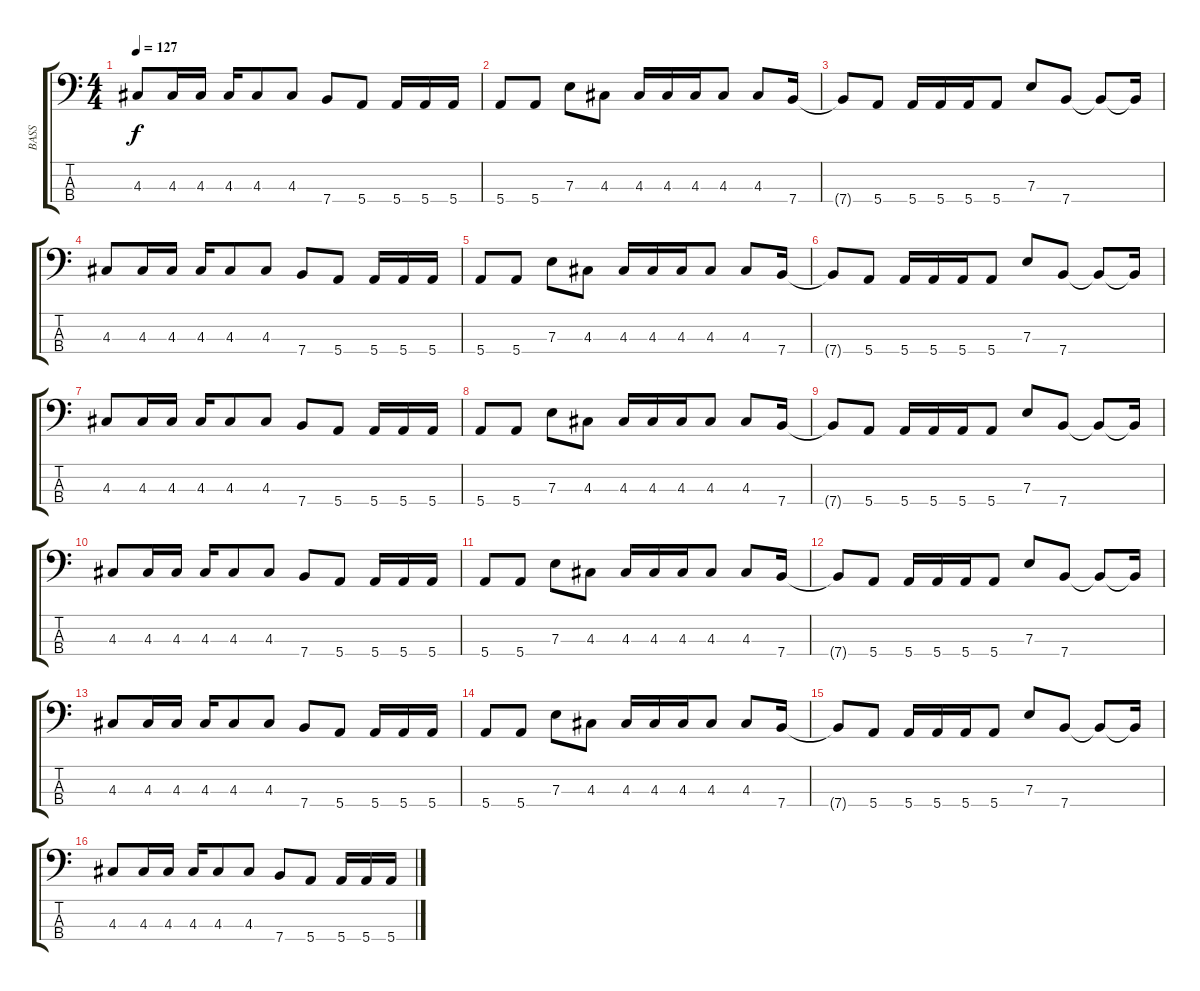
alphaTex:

\track ("BASS" "BASS") {instrument electricbassfinger}
\staff {score tabs}
\tuning (G2 D2 A1 E1) {hide}
\ts (4 4)
\tempo 127
\clef f4
\ks c
4.3.8{dy f instrument electricbassfinger} 4.3.16 4.3.16 4.3.16 4.3.8 4.3.8 7.4.8 5.4.8 5.4.16 5.4.16 5.4.16 |
5.4.8 5.4.8 7.3.8 4.3.8 4.3.16 4.3.16 4.3.16 4.3.8 4.3.8 7.4.16 |
7.4{t}.8 5.4.8 5.4.16 5.4.16 5.4.16 5.4.8 7.3.8 7.4.8 7.4{t}.8 7.4{t}.16 |
4.3.8 4.3.16 4.3.16 4.3.16 4.3.8 4.3.8 7.4.8 5.4.8 5.4.16 5.4.16 5.4.16 |
5.4.8 5.4.8 7.3.8 4.3.8 4.3.16 4.3.16 4.3.16 4.3.8 4.3.8 7.4.16 |
7.4{t}.8 5.4.8 5.4.16 5.4.16 5.4.16 5.4.8 7.3.8 7.4.8 7.4{t}.8 7.4{t}.16 |
4.3.8 4.3.16 4.3.16 4.3.16 4.3.8 4.3.8 7.4.8 5.4.8 5.4.16 5.4.16 5.4.16 |
5.4.8 5.4.8 7.3.8 4.3.8 4.3.16 4.3.16 4.3.16 4.3.8 4.3.8 7.4.16 |
7.4{t}.8 5.4.8 5.4.16 5.4.16 5.4.16 5.4.8 7.3.8 7.4.8 7.4{t}.8 7.4{t}.16 |
4.3.8 4.3.16 4.3.16 4.3.16 4.3.8 4.3.8 7.4.8 5.4.8 5.4.16 5.4.16 5.4.16 |
5.4.8 5.4.8 7.3.8 4.3.8 4.3.16 4.3.16 4.3.16 4.3.8 4.3.8 7.4.16 |
7.4{t}.8 5.4.8 5.4.16 5.4.16 5.4.16 5.4.8 7.3.8 7.4.8 7.4{t}.8 7.4{t}.16 |
4.3.8 4.3.16 4.3.16 4.3.16 4.3.8 4.3.8 7.4.8 5.4.8 5.4.16 5.4.16 5.4.16 |
5.4.8 5.4.8 7.3.8 4.3.8 4.3.16 4.3.16 4.3.16 4.3.8 4.3.8 7.4.16 |
7.4{t}.8 5.4.8 5.4.16 5.4.16 5.4.16 5.4.8 7.3.8 7.4.8 7.4{t}.8 7.4{t}.16 |
4.3.8 4.3.16 4.3.16 4.3.16 4.3.8 4.3.8 7.4.8 5.4.8 5.4.16 5.4.16 5.4.16
